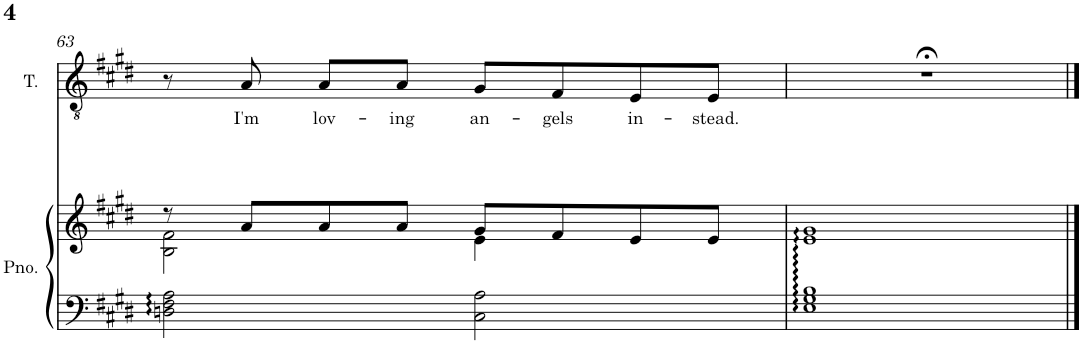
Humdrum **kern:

**kern	**kern	**kern	**text
*part2	*part2	*part1	*part1
*staff3	*staff2	*staff1	*staff1
*I"Piano	*	*I"Tenor	*
*I'Pno.	*	*I'T.	*
!!LO:PB:g=z
*clefF4	*clefG2	*clefGv2	*
*k[f#c#g#d#]	*k[f#c#g#d#]	*k[f#c#g#d#]	*
*M4/4	*M4/4	*M4/4	*
=63	=63	=63	=63
*	*^	*	*
2Dn\ 2F#\ 2A\	8r	2B\ 2f#\	8r	.
!	!	!	!	!LO:LY:b
.	8a/L	.	8A/	I'm
!	!	!	!	!LO:LY:b
.	8a/	.	8A/L	lov-
!	!	!	!	!LO:LY:b
.	8a/J	.	8A/J	-ing
!	!	!	!	!LO:LY:b
2C#\ 2A\	8g#/L	4e\	8G#/L	an-
!	!	!	!	!LO:LY:b
.	8f#/	.	8F#/	-gels
!	!	!	!	!LO:LY:b
.	8e/	4ryy	8E/	in-
!	!	!	!	!LO:LY:b
.	8e/J	.	8E/J	-stead.
*	*v	*v	*	*
=64	=64	=64	=64
1E 1G# 1B	1e 1g#	1r;<	.
==	==	==	==
*-	*-	*-	*-
